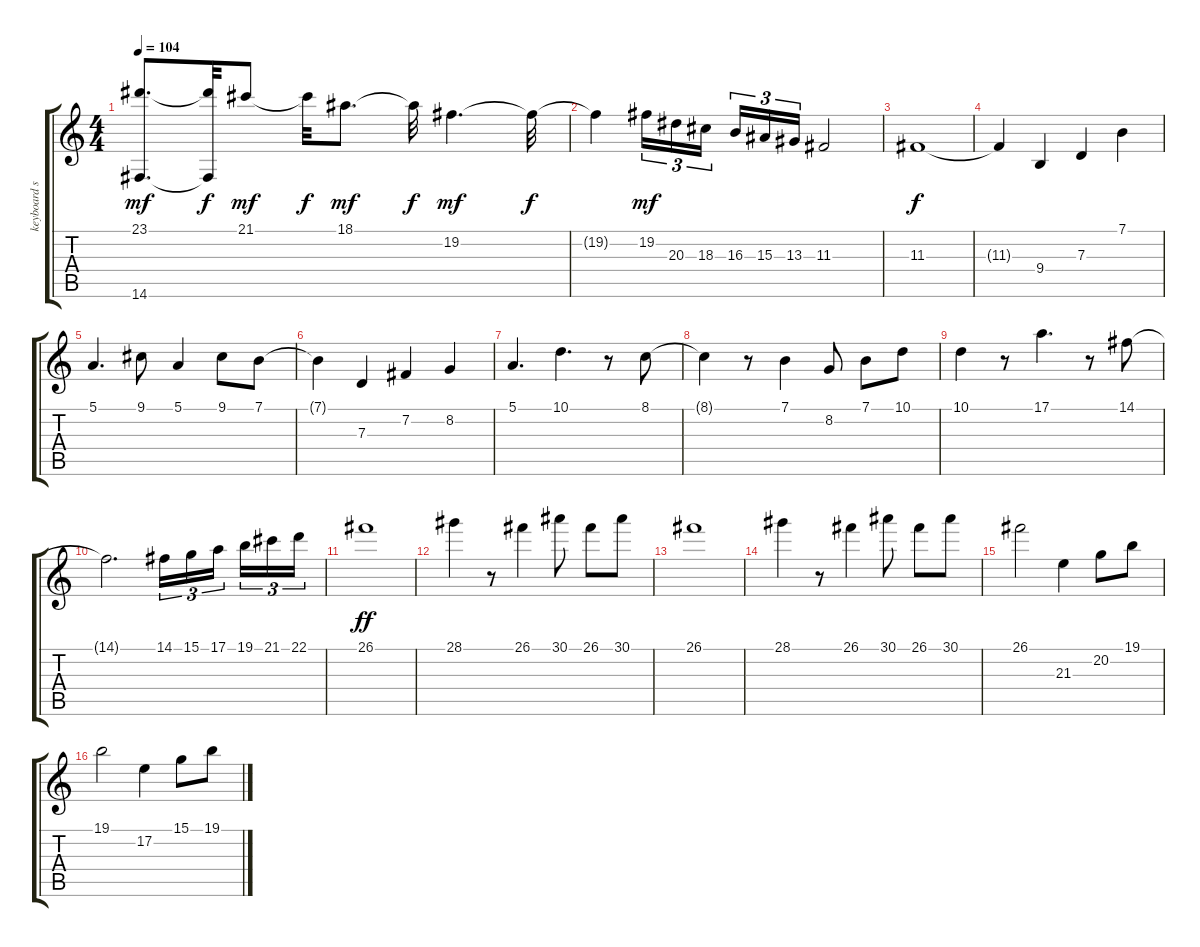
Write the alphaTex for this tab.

\track ("keyboard strings1" "keyboard s") {instrument stringensemble1}
\staff {score tabs}
\tuning (E4 B3 G3 D3 A2 E2) {hide}
\ts (4 4)
\tempo 104
\clef g2
\ks c
(23.1 14.6).8{d dy mf} (23.1{t} 14.6{t}).32{dy f} 21.1.8{dy mf} 21.1{t}.32{dy f} 18.1.8{d dy mf} 18.1{t}.32{dy f} 19.2.4{d dy mf} 19.2{t}.32{dy f} |
19.2{t}.4 19.2.16{tu (3 2) dy mf} 20.3.16{tu (3 2)} 18.3.16{tu (3 2) beam splitsecondary} 16.3.16{tu (3 2)} 15.3.16{tu (3 2)} 13.3.16{tu (3 2)} 11.3.2 |
11.3.1{dy f} |
11.3{t}.4 9.4.4 7.3.4 7.1.4 |
5.1.4{d} 9.1.8 5.1.4 9.1.8 7.1.8 |
7.1{t}.4 7.3.4 7.2.4 8.2.4 |
5.1.4{d} 10.1.4{d} r.8 8.1.8 |
8.1{t}.4 r.8 7.1.4 8.2.8 7.1.8 10.1.8 |
10.1.4 r.8 17.1.4{d} r.8 14.1.8 |
14.1{t}.2{d} 14.1.16{tu (3 2)} 15.1.16{tu (3 2)} 17.1.16{tu (3 2) beam splitsecondary} 19.1.16{tu (3 2)} 21.1.16{tu (3 2)} 22.1.16{tu (3 2)} |
26.1.1{dy ff} |
28.1.4 r.8 26.1.4 30.1.8 26.1.8 30.1.8 |
26.1.1 |
28.1.4 r.8 26.1.4 30.1.8 26.1.8 30.1.8 |
26.1.2 21.3.4 20.2.8 19.1.8 |
19.1.2 17.2.4 15.1.8 19.1.8
